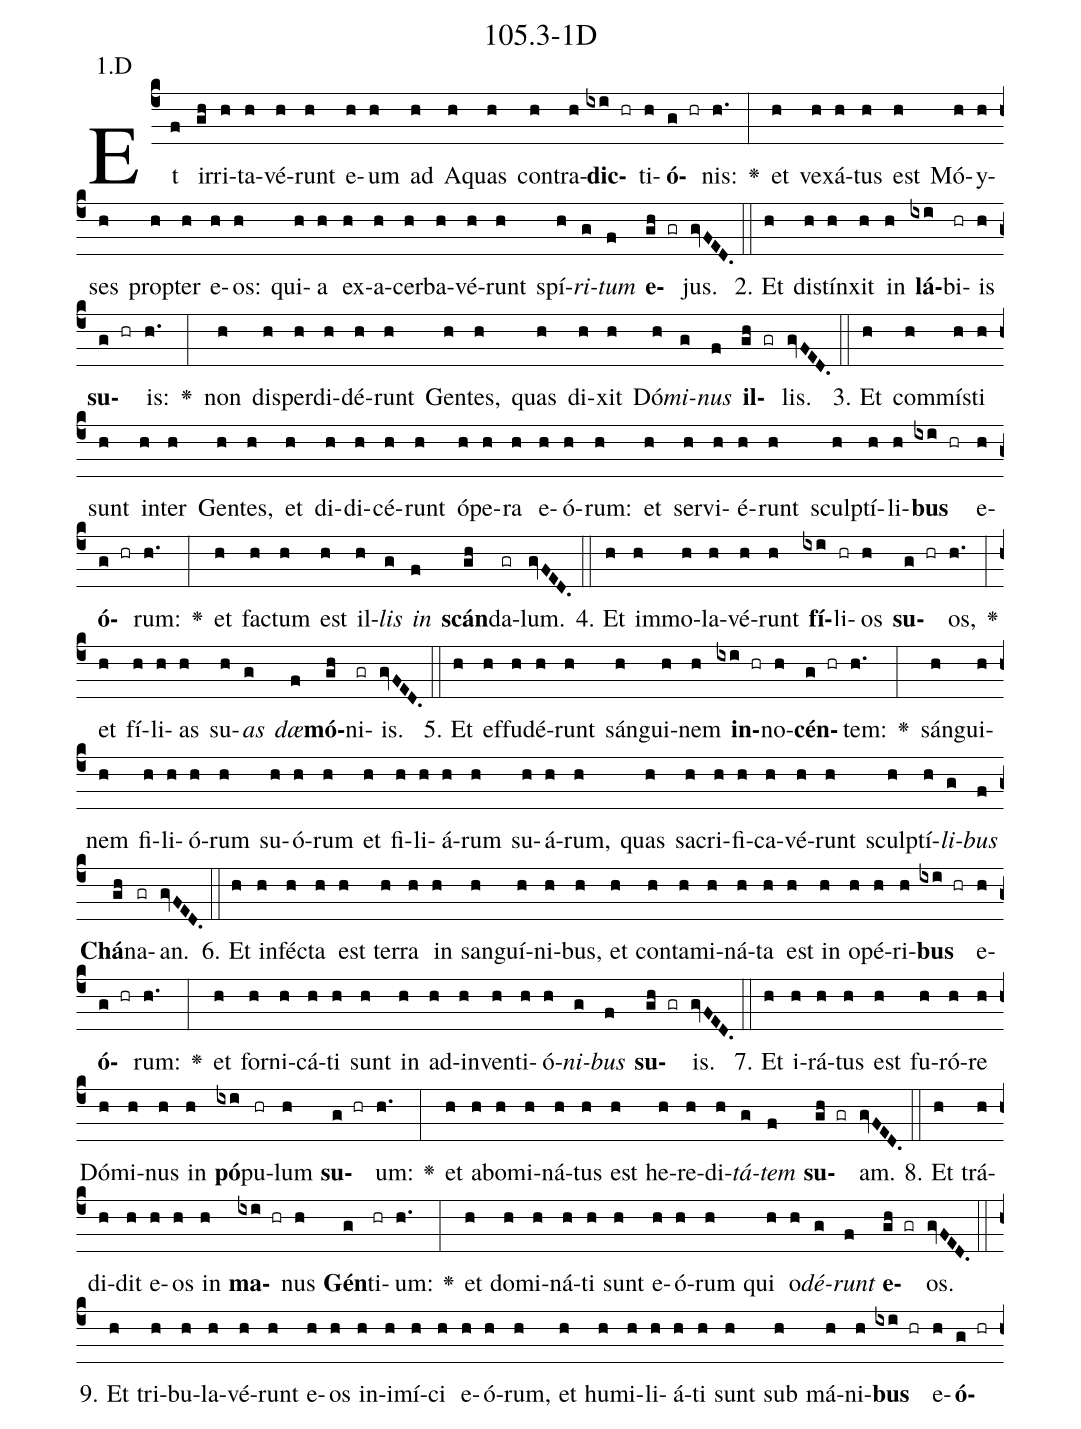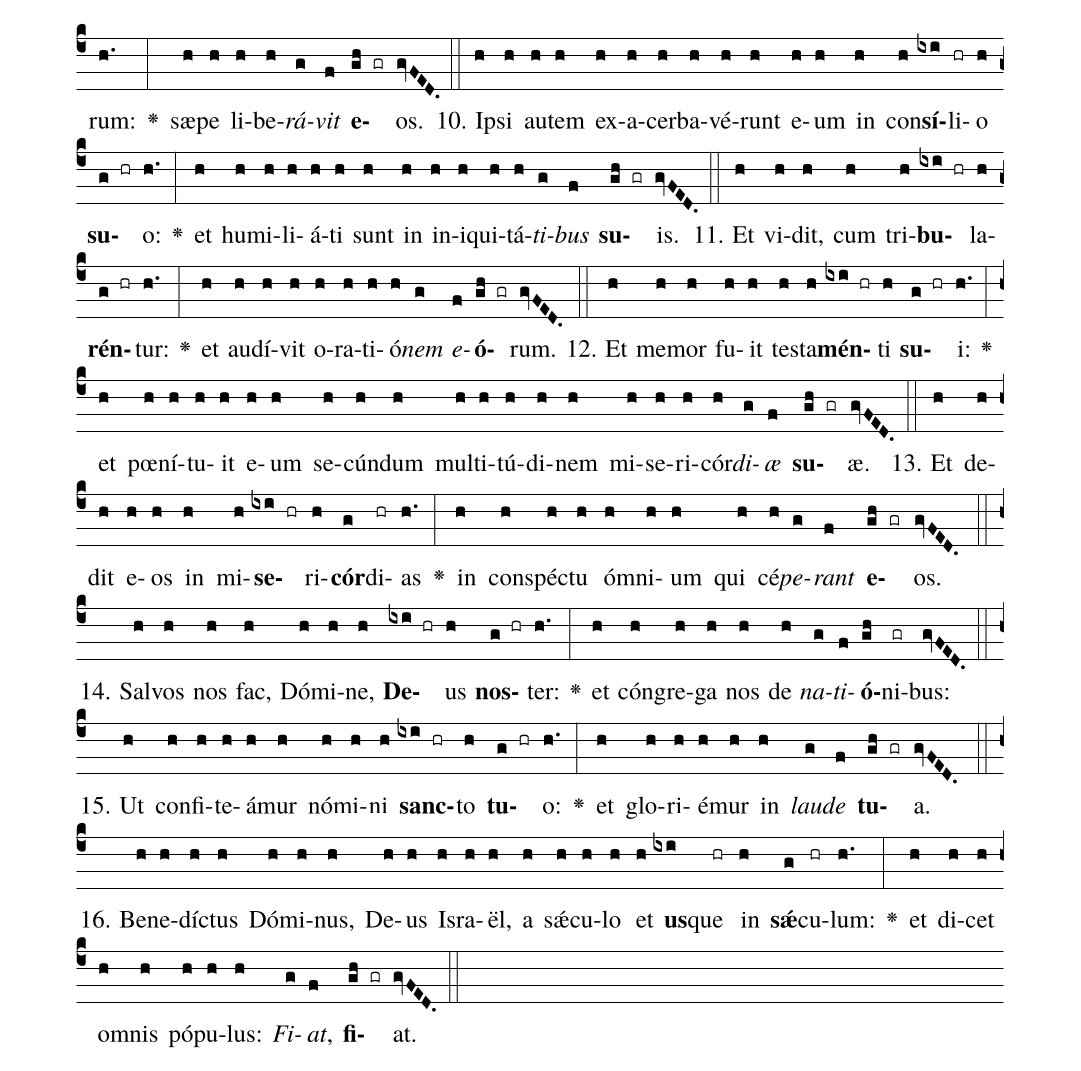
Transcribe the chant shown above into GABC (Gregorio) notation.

name: 105.3-1D;
annotation: 1.D;
%%
(c4)Et(f) ir(gh)ri(h)ta(h)vé(h)runt(h) e(h)um(h) ad(h) A(h)quas(h) con(h)tra(h)<b>dic</b>(ixi hr)ti(h)<b>ó</b>(g hr)nis:(h.) <v>\greheightstar</v>(:) et(h) ve(h)xá(h)tus(h) est(h) Mó(h)y(h)ses(h) prop(h)ter(h) e(h)os:(h) qui(h)a(h) ex(h)a(h)cer(h)ba(h)vé(h)runt(h) spí(h)<i>ri</i>(g)<i>tum</i>(f) <b>e</b>(gh gr)jus.(gvFED.) (::)
2. Et(h) di(h)stín(h)xit(h) in(h) <b>lá</b>(ixi)bi(hr)is(h) <b>su</b>(g hr)is:(h.) <v>\greheightstar</v>(:) non(h) dis(h)per(h)di(h)dé(h)runt(h) Gen(h)tes,(h) quas(h) di(h)xit(h) Dó(h)<i>mi</i>(g)<i>nus</i>(f) <b>il</b>(gh gr)lis.(gvFED.) (::)
3. Et(h) com(h)mís(h)ti(h) sunt(h) in(h)ter(h) Gen(h)tes,(h) et(h) di(h)di(h)cé(h)runt(h) ó(h)pe(h)ra(h) e(h)ó(h)rum:(h) et(h) ser(h)vi(h)é(h)runt(h) sculp(h)tí(h)li(h)<b>bus</b>(ixi hr) e(h)<b>ó</b>(g hr)rum:(h.) <v>\greheightstar</v>(:) et(h) fac(h)tum(h) est(h) il(h)<i>lis</i>(g) <i>in</i>(f) <b>scán</b>(gh)da(gr)lum.(gvFED.) (::)
4. Et(h) im(h)mo(h)la(h)vé(h)runt(h) <b>fí</b>(ixi)li(hr)os(h) <b>su</b>(g hr)os,(h.) <v>\greheightstar</v>(:) et(h) fí(h)li(h)as(h) su(h)<i>as</i>(g) <i>dæ</i>(f)<b>mó</b>(gh)ni(gr)is.(gvFED.) (::)
5. Et(h) ef(h)fu(h)dé(h)runt(h) sán(h)gui(h)nem(h) <b>in</b>(ixi hr)no(h)<b>cén</b>(g hr)tem:(h.) <v>\greheightstar</v>(:) sán(h)gui(h)nem(h) fi(h)li(h)ó(h)rum(h) su(h)ó(h)rum(h) et(h) fi(h)li(h)á(h)rum(h) su(h)á(h)rum,(h) quas(h) sa(h)cri(h)fi(h)ca(h)vé(h)runt(h) sculp(h)tí(h)<i>li</i>(g)<i>bus</i>(f) <b>Chá</b>(gh)na(gr)an.(gvFED.) (::)
6. Et(h) in(h)féc(h)ta(h) est(h) ter(h)ra(h) in(h) san(h)guí(h)ni(h)bus,(h) et(h) con(h)ta(h)mi(h)ná(h)ta(h) est(h) in(h) o(h)pé(h)ri(h)<b>bus</b>(ixi hr) e(h)<b>ó</b>(g hr)rum:(h.) <v>\greheightstar</v>(:) et(h) for(h)ni(h)cá(h)ti(h) sunt(h) in(h) ad(h)in(h)ven(h)ti(h)ó(h)<i>ni</i>(g)<i>bus</i>(f) <b>su</b>(gh gr)is.(gvFED.) (::)
7. Et(h) i(h)rá(h)tus(h) est(h) fu(h)ró(h)re(h) Dó(h)mi(h)nus(h) in(h) <b>pó</b>(ixi)pu(hr)lum(h) <b>su</b>(g hr)um:(h.) <v>\greheightstar</v>(:) et(h) ab(h)o(h)mi(h)ná(h)tus(h) est(h) he(h)re(h)di(h)<i>tá</i>(g)<i>tem</i>(f) <b>su</b>(gh gr)am.(gvFED.) (::)
8. Et(h) trá(h)di(h)dit(h) e(h)os(h) in(h) <b>ma</b>(ixi hr)nus(h) <b>Gén</b>(g)ti(hr)um:(h.) <v>\greheightstar</v>(:) et(h) do(h)mi(h)ná(h)ti(h) sunt(h) e(h)ó(h)rum(h) qui(h) o(h)<i>dé</i>(g)<i>runt</i>(f) <b>e</b>(gh gr)os.(gvFED.) (::)
9. Et(h) tri(h)bu(h)la(h)vé(h)runt(h) e(h)os(h) in(h)i(h)mí(h)ci(h) e(h)ó(h)rum,(h) et(h) hu(h)mi(h)li(h)á(h)ti(h) sunt(h) sub(h) má(h)ni(h)<b>bus</b>(ixi hr) e(h)<b>ó</b>(g hr)rum:(h.) <v>\greheightstar</v>(:) sæ(h)pe(h) li(h)be(h)<i>rá</i>(g)<i>vit</i>(f) <b>e</b>(gh gr)os.(gvFED.) (::)
10. Ip(h)si(h) au(h)tem(h) ex(h)a(h)cer(h)ba(h)vé(h)runt(h) e(h)um(h) in(h) con(h)<b>sí</b>(ixi)li(hr)o(h) <b>su</b>(g hr)o:(h.) <v>\greheightstar</v>(:) et(h) hu(h)mi(h)li(h)á(h)ti(h) sunt(h) in(h) in(h)i(h)qui(h)tá(h)<i>ti</i>(g)<i>bus</i>(f) <b>su</b>(gh gr)is.(gvFED.) (::)
11. Et(h) vi(h)dit,(h) cum(h) tri(h)<b>bu</b>(ixi hr)la(h)<b>rén</b>(g hr)tur:(h.) <v>\greheightstar</v>(:) et(h) au(h)dí(h)vit(h) o(h)ra(h)ti(h)ó(h)<i>nem</i>(g) <i>e</i>(f)<b>ó</b>(gh gr)rum.(gvFED.) (::)
12. Et(h) me(h)mor(h) fu(h)it(h) tes(h)ta(h)<b>mén</b>(ixi hr)ti(h) <b>su</b>(g hr)i:(h.) <v>\greheightstar</v>(:) et(h) pœ(h)ní(h)tu(h)it(h) e(h)um(h) se(h)cún(h)dum(h) mul(h)ti(h)tú(h)di(h)nem(h) mi(h)se(h)ri(h)cór(h)<i>di</i>(g)<i>æ</i>(f) <b>su</b>(gh gr)æ.(gvFED.) (::)
13. Et(h) de(h)dit(h) e(h)os(h) in(h) mi(h)<b>se</b>(ixi hr)ri(h)<b>cór</b>(g)di(hr)as(h.) <v>\greheightstar</v>(:) in(h) con(h)spéc(h)tu(h) óm(h)ni(h)um(h) qui(h) cé(h)<i>pe</i>(g)<i>rant</i>(f) <b>e</b>(gh gr)os.(gvFED.) (::)
14. Sal(h)vos(h) nos(h) fac,(h) Dó(h)mi(h)ne,(h) <b>De</b>(ixi hr)us(h) <b>nos</b>(g hr)ter:(h.) <v>\greheightstar</v>(:) et(h) cón(h)gre(h)ga(h) nos(h) de(h) <i>na</i>(g)<i>ti</i>(f)<b>ó</b>(gh)ni(gr)bus:(gvFED.) (::)
15. Ut(h) con(h)fi(h)te(h)á(h)mur(h) nó(h)mi(h)ni(h) <b>sanc</b>(ixi hr)to(h) <b>tu</b>(g hr)o:(h.) <v>\greheightstar</v>(:) et(h) glo(h)ri(h)é(h)mur(h) in(h) <i>lau</i>(g)<i>de</i>(f) <b>tu</b>(gh gr)a.(gvFED.) (::)
16. Be(h)ne(h)díc(h)tus(h) Dó(h)mi(h)nus,(h) De(h)us(h) Is(h)ra(h)ël,(h) a(h) sǽ(h)cu(h)lo(h) et(h) <b>us</b>(ixi)que(hr) in(h) <b>sǽ</b>(g)cu(hr)lum:(h.) <v>\greheightstar</v>(:) et(h) di(h)cet(h) om(h)nis(h) pó(h)pu(h)lus:(h) <i>Fi</i>(g)<i>at</i>,(f) <b>fi</b>(gh gr)at.(gvFED.) (::)
